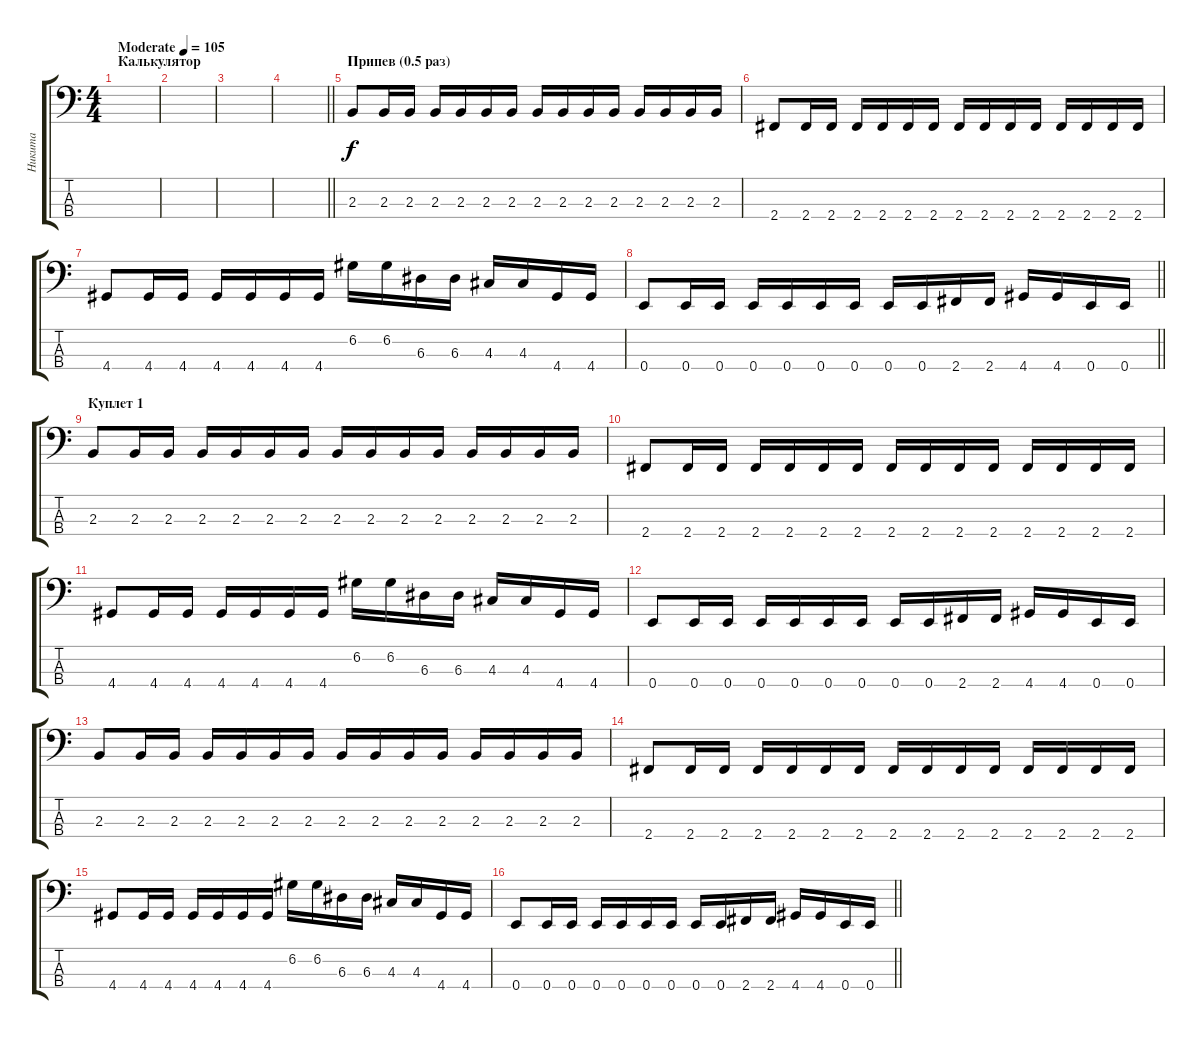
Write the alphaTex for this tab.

\track ("Никита" "Никита") {instrument electricbasspick}
\staff {score tabs}
\tuning (G2 D2 A1 E1) {hide}
\ts (4 4)
\section ("" "Калькулятор")
\tempo (105 "Moderate")
\clef f4
\ks c
|
|
|
\barLineRight lightlight
|
\section ("" "Припев (0.5 раз)")
2.3.8 2.3.16 2.3.16 2.3.16 2.3.16 2.3.16 2.3.16 2.3.16 2.3.16 2.3.16 2.3.16 2.3.16 2.3.16 2.3.16 2.3.16 |
2.4.8 2.4.16 2.4.16 2.4.16 2.4.16 2.4.16 2.4.16 2.4.16 2.4.16 2.4.16 2.4.16 2.4.16 2.4.16 2.4.16 2.4.16 |
4.4.8 4.4.16 4.4.16 4.4.16 4.4.16 4.4.16 4.4.16 6.2.16 6.2.16 6.3.16 6.3.16 4.3.16 4.3.16 4.4.16 4.4.16 |
\barLineRight lightlight
0.4.8 0.4.16 0.4.16 0.4.16 0.4.16 0.4.16 0.4.16 0.4.16 0.4.16 2.4.16 2.4.16 4.4.16 4.4.16 0.4.16 0.4.16 |
\section ("" "Куплет 1")
2.3.8 2.3.16 2.3.16 2.3.16 2.3.16 2.3.16 2.3.16 2.3.16 2.3.16 2.3.16 2.3.16 2.3.16 2.3.16 2.3.16 2.3.16 |
2.4.8 2.4.16 2.4.16 2.4.16 2.4.16 2.4.16 2.4.16 2.4.16 2.4.16 2.4.16 2.4.16 2.4.16 2.4.16 2.4.16 2.4.16 |
4.4.8 4.4.16 4.4.16 4.4.16 4.4.16 4.4.16 4.4.16 6.2.16 6.2.16 6.3.16 6.3.16 4.3.16 4.3.16 4.4.16 4.4.16 |
0.4.8 0.4.16 0.4.16 0.4.16 0.4.16 0.4.16 0.4.16 0.4.16 0.4.16 2.4.16 2.4.16 4.4.16 4.4.16 0.4.16 0.4.16 |
2.3.8 2.3.16 2.3.16 2.3.16 2.3.16 2.3.16 2.3.16 2.3.16 2.3.16 2.3.16 2.3.16 2.3.16 2.3.16 2.3.16 2.3.16 |
2.4.8 2.4.16 2.4.16 2.4.16 2.4.16 2.4.16 2.4.16 2.4.16 2.4.16 2.4.16 2.4.16 2.4.16 2.4.16 2.4.16 2.4.16 |
4.4.8 4.4.16 4.4.16 4.4.16 4.4.16 4.4.16 4.4.16 6.2.16 6.2.16 6.3.16 6.3.16 4.3.16 4.3.16 4.4.16 4.4.16 |
\barLineRight lightlight
0.4.8 0.4.16 0.4.16 0.4.16 0.4.16 0.4.16 0.4.16 0.4.16 0.4.16 2.4.16 2.4.16 4.4.16 4.4.16 0.4.16 0.4.16
